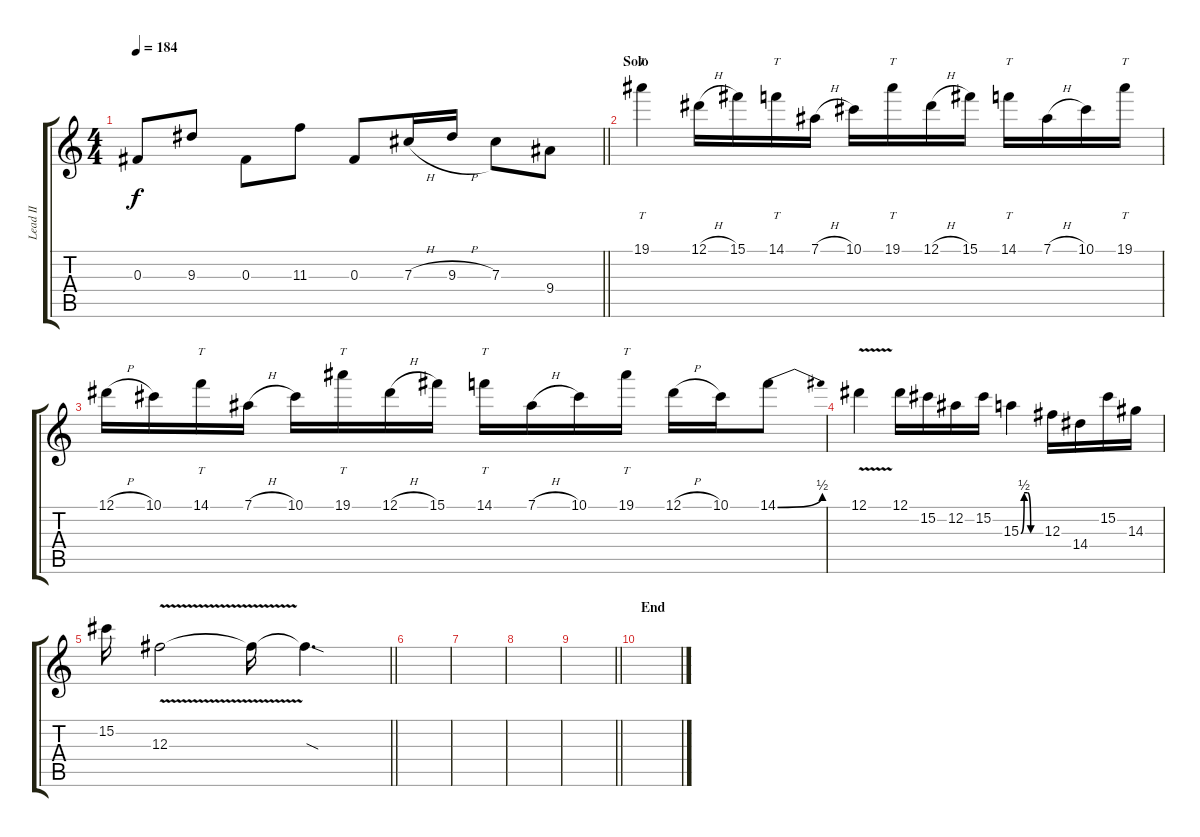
\track ("Lead II" "Lead II") {instrument distortionguitar}
\staff {score tabs}
\tuning (Eb4 Bb3 Gb3 Db3 Ab2 Eb2) {hide}
\ts (4 4)
\tempo 184
\clef g2
\barLineRight lightlight
\ks c
0.3.8{dy f} 9.3.8 0.3.8 11.3.8 0.3.8 7.3{h}.16 9.3{h}.16 7.3.8 9.4.8 |
\section ("" "Solo")
19.1.4{tt volume 14 balance 8} 12.1{h}.16 15.1.16 14.1.16{tt} 7.1{h}.16 10.1.16 19.1.16{tt} 12.1{h}.16 15.1.16 14.1.16{tt} 7.1{h}.16 10.1.16 19.1.16{tt} |
12.1{h}.16 10.1.16 14.1.16{tt} 7.1{h}.16 10.1.16 19.1.16{tt} 12.1{h}.16 15.1.16 14.1.16{tt} 7.1{h}.16 10.1.16 19.1.16{tt} 12.1{h}.16 10.1.16 14.1{be (bend 0 0 60 2)}.8 |
12.1{v}.4 12.1.16 15.2.16 12.2.16 15.2.16 15.3{be (custom 0 0 10 2 20 2 30 0 60 0)}.4 12.3.16 14.4.16 15.2.16 14.3.16 |
\barLineRight lightlight
15.2.16 12.3{v}.2 12.3{t}.16 12.3{sod t}.4{d} |
\section ("" "")
|
|
|
\barLineRight lightlight
|
\section ("" "End")
